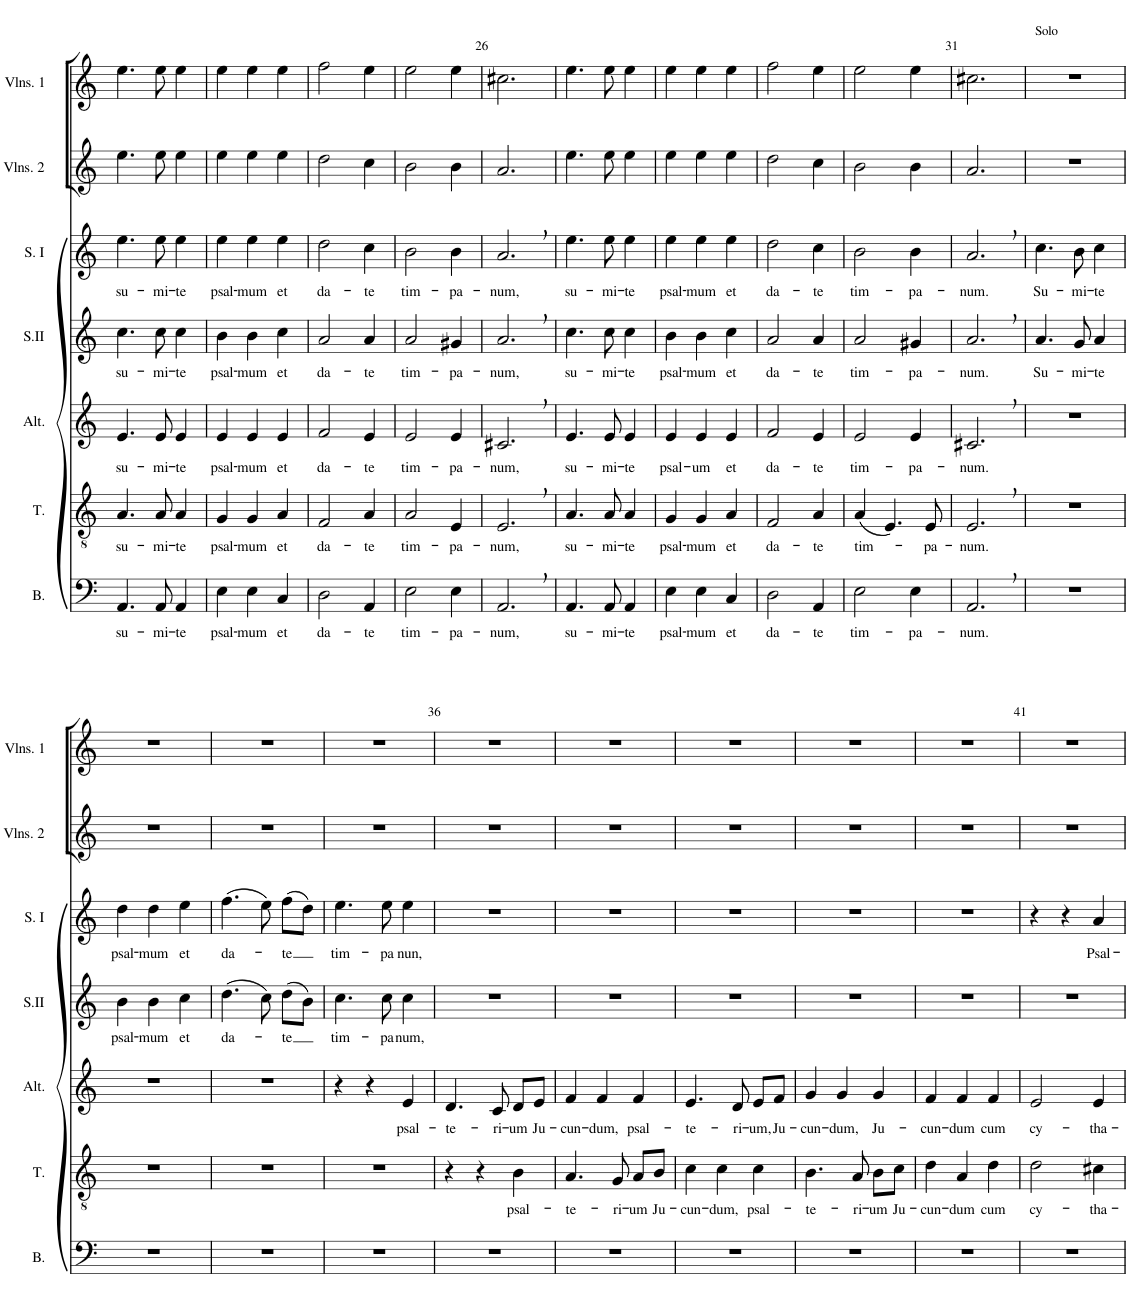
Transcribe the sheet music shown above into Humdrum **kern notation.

**kern	**text	**kern	**text	**kern	**text	**kern	**text	**kern	**text	**kern	**kern
*part7	*part7	*part6	*part6	*part5	*part5	*part4	*part4	*part3	*part3	*part2	*part1
*staff7	*staff7	*staff6	*staff6	*staff5	*staff5	*staff4	*staff4	*staff3	*staff3	*staff2	*staff1
*I"Basse	*	*I"Ténor	*	*I"Alto	*	*I"Soprano II	*	*I"Soprane I	*	*I"Deuxièmes Violons	*I"Premiers Violons
*I'B.	*	*I'T.	*	*I'Alt.	*	*I'S.II	*	*I'S. I	*	*I'Vlns. 2	*I'Vlns. 1
!!LO:PB:g=z
*clefF4	*	*clefGv2	*	*clefG2	*	*clefG2	*	*clefG2	*	*clefG2	*clefG2
*k[]	*	*k[]	*	*k[]	*	*k[]	*	*k[]	*	*k[]	*k[]
*M3/4	*	*M3/4	*	*M3/4	*	*M3/4	*	*M3/4	*	*M3/4	*M3/4
=22	=22	=22	=22	=22	=22	=22	=22	=22	=22	=22	=22
!	!LO:LY:b	!	!LO:LY:b	!	!LO:LY:b	!	!LO:LY:b	!	!LO:LY:b	!	!
4.AA/	su-	4.A/	su-	4.e/	su-	4.cc\	su-	4.ee\	su-	4.ee\	4.ee\
!	!LO:LY:b	!	!LO:LY:b	!	!LO:LY:b	!	!LO:LY:b	!	!LO:LY:b	!	!
8AA/	-mi-	8A/	-mi-	8e/	-mi-	8cc\	-mi-	8ee\	-mi-	8ee\	8ee\
!	!LO:LY:b	!	!LO:LY:b	!	!LO:LY:b	!	!LO:LY:b	!	!LO:LY:b	!	!
4AA/	-te	4A/	-te	4e/	-te	4cc\	-te	4ee\	-te	4ee\	4ee\
=23	=23	=23	=23	=23	=23	=23	=23	=23	=23	=23	=23
!	!LO:LY:b	!	!LO:LY:b	!	!LO:LY:b	!	!LO:LY:b	!	!LO:LY:b	!	!
4E\	psal-	4G/	psal-	4e/	psal-	4b\	psal-	4ee\	psal-	4ee\	4ee\
!	!LO:LY:b	!	!LO:LY:b	!	!LO:LY:b	!	!LO:LY:b	!	!LO:LY:b	!	!
4E\	-mum	4G/	-mum	4e/	-mum	4b\	-mum	4ee\	-mum	4ee\	4ee\
!	!LO:LY:b	!	!LO:LY:b	!	!LO:LY:b	!	!LO:LY:b	!	!LO:LY:b	!	!
4C/	et	4A/	et	4e/	et	4cc\	et	4ee\	et	4ee\	4ee\
=24	=24	=24	=24	=24	=24	=24	=24	=24	=24	=24	=24
!	!LO:LY:b	!	!LO:LY:b	!	!LO:LY:b	!	!LO:LY:b	!	!LO:LY:b	!	!
2D\	da-	2F/	da-	2f/	da-	2a/	da-	2dd\	da-	2dd\	2ff\
!	!LO:LY:b	!	!LO:LY:b	!	!LO:LY:b	!	!LO:LY:b	!	!LO:LY:b	!	!
4AA/	-te	4A/	-te	4e/	-te	4a/	-te	4cc\	-te	4cc\	4ee\
=25	=25	=25	=25	=25	=25	=25	=25	=25	=25	=25	=25
!	!LO:LY:b	!	!LO:LY:b	!	!LO:LY:b	!	!LO:LY:b	!	!LO:LY:b	!	!
2E\	tim-	2A/	tim-	2e/	tim-	2a/	tim-	2b\	tim-	2b\	2ee\
!	!LO:LY:b	!	!LO:LY:b	!	!LO:LY:b	!	!LO:LY:b	!	!LO:LY:b	!	!
4E\	-pa-	4E/	-pa-	4e/	-pa-	4g#X/	-pa-	4b\	-pa-	4b\	4ee\
=26	=26	=26	=26	=26	=26	=26	=26	=26	=26	=26	=26
!	!LO:LY:b	!	!LO:LY:b	!	!LO:LY:b	!	!LO:LY:b	!	!LO:LY:b	!	!
2.AA,/	-num,	2.E,/	-num,	2.c#X,/	-num,	2.a,/	-num,	2.a,/	-num,	2.a/	2.cc#X\
=27	=27	=27	=27	=27	=27	=27	=27	=27	=27	=27	=27
!	!LO:LY:b	!	!LO:LY:b	!	!LO:LY:b	!	!LO:LY:b	!	!LO:LY:b	!	!
4.AA/	su-	4.A/	su-	4.e/	su-	4.cc\	su-	4.ee\	su-	4.ee\	4.ee\
!	!LO:LY:b	!	!LO:LY:b	!	!LO:LY:b	!	!LO:LY:b	!	!LO:LY:b	!	!
8AA/	-mi-	8A/	-mi-	8e/	-mi-	8cc\	-mi-	8ee\	-mi-	8ee\	8ee\
!	!LO:LY:b	!	!LO:LY:b	!	!LO:LY:b	!	!LO:LY:b	!	!LO:LY:b	!	!
4AA/	-te	4A/	-te	4e/	-te	4cc\	-te	4ee\	-te	4ee\	4ee\
=28	=28	=28	=28	=28	=28	=28	=28	=28	=28	=28	=28
!	!LO:LY:b	!	!LO:LY:b	!	!LO:LY:b	!	!LO:LY:b	!	!LO:LY:b	!	!
4E\	psal-	4G/	psal-	4e/	psal-	4b\	psal-	4ee\	psal-	4ee\	4ee\
!	!LO:LY:b	!	!LO:LY:b	!	!LO:LY:b	!	!LO:LY:b	!	!LO:LY:b	!	!
4E\	-mum	4G/	-mum	4e/	-um	4b\	-mum	4ee\	-mum	4ee\	4ee\
!	!LO:LY:b	!	!LO:LY:b	!	!LO:LY:b	!	!LO:LY:b	!	!LO:LY:b	!	!
4C/	et	4A/	et	4e/	et	4cc\	et	4ee\	et	4ee\	4ee\
=29	=29	=29	=29	=29	=29	=29	=29	=29	=29	=29	=29
!	!LO:LY:b	!	!LO:LY:b	!	!LO:LY:b	!	!LO:LY:b	!	!LO:LY:b	!	!
2D\	da-	2F/	da-	2f/	da-	2a/	da-	2dd\	da-	2dd\	2ff\
!	!LO:LY:b	!	!LO:LY:b	!	!LO:LY:b	!	!LO:LY:b	!	!LO:LY:b	!	!
4AA/	-te	4A/	-te	4e/	-te	4a/	-te	4cc\	-te	4cc\	4ee\
=30	=30	=30	=30	=30	=30	=30	=30	=30	=30	=30	=30
!	!LO:LY:b	!	!LO:LY:b	!	!LO:LY:b	!	!LO:LY:b	!	!LO:LY:b	!	!
2E\	tim-	(4A/	tim-	2e/	tim-	2a/	tim-	2b\	tim-	2b\	2ee\
.	.	4.E/)	.	.	.	.	.	.	.	.	.
!	!LO:LY:b	!	!	!	!LO:LY:b	!	!LO:LY:b	!	!LO:LY:b	!	!
4E\	-pa-	.	.	4e/	-pa-	4g#X/	-pa-	4b\	-pa-	4b\	4ee\
!	!	!	!LO:LY:b	!	!	!	!	!	!	!	!
.	.	8E/	-pa-	.	.	.	.	.	.	.	.
=31	=31	=31	=31	=31	=31	=31	=31	=31	=31	=31	=31
!	!LO:LY:b	!	!LO:LY:b	!	!LO:LY:b	!	!LO:LY:b	!	!LO:LY:b	!	!
2.AA,/	-num.	2.E,/	-num.	2.c#X,/	-num.	2.a,/	-num.	2.a,/	-num.	2.a/	2.cc#X\
=32	=32	=32	=32	=32	=32	=32	=32	=32	=32	=32	=32
!	!	!	!	!	!	!	!	!	!	!	!LO:TX:a:t=Solo
!	!	!	!	!	!	!	!LO:LY:b	!	!LO:LY:b	!	!
2.r	.	2.r	.	2.r	.	4.a/	Su-	4.cc\	Su-	2.r	2.r
!	!	!	!	!	!	!	!LO:LY:b	!	!LO:LY:b	!	!
.	.	.	.	.	.	8g/	-mi-	8b\	-mi-	.	.
!	!	!	!	!	!	!	!LO:LY:b	!	!LO:LY:b	!	!
.	.	.	.	.	.	4a/	-te	4cc\	-te	.	.
!!LO:LB:g=z
=33	=33	=33	=33	=33	=33	=33	=33	=33	=33	=33	=33
!	!	!	!	!	!	!	!LO:LY:b	!	!LO:LY:b	!	!
2.r	.	2.r	.	2.r	.	4b\	psal-	4dd\	psal-	2.r	2.r
!	!	!	!	!	!	!	!LO:LY:b	!	!LO:LY:b	!	!
.	.	.	.	.	.	4b\	-mum	4dd\	-mum	.	.
!	!	!	!	!	!	!	!LO:LY:b	!	!LO:LY:b	!	!
.	.	.	.	.	.	4cc\	et	4ee\	et	.	.
=34	=34	=34	=34	=34	=34	=34	=34	=34	=34	=34	=34
!	!	!	!	!	!	!	!LO:LY:b	!	!LO:LY:b	!	!
2.r	.	2.r	.	2.r	.	(4.dd\	da-	(4.ff\	da-	2.r	2.r
.	.	.	.	.	.	8cc\)	.	8ee\)	.	.	.
!	!	!	!	!	!	!	!LO:LY:b	!	!LO:LY:b	!	!
.	.	.	.	.	.	(8dd\L	-te	(8ff\L	-te	.	.
.	.	.	.	.	.	8b\J)	.	8dd\J)	.	.	.
=35	=35	=35	=35	=35	=35	=35	=35	=35	=35	=35	=35
!	!	!	!	!	!	!	!LO:LY:b	!	!LO:LY:b	!	!
2.r	.	2.r	.	4r	.	4.cc\	tim-	4.ee\	tim-	2.r	2.r
.	.	.	.	4r	.	.	.	.	.	.	.
!	!	!	!	!	!	!	!LO:LY:b	!	!LO:LY:b	!	!
.	.	.	.	.	.	8cc\	-pa-	8ee\	-pa-	.	.
!	!	!	!	!	!LO:LY:b	!	!LO:LY:b	!	!LO:LY:b	!	!
.	.	.	.	4e/	psal-	4cc\	-num,	4ee\	-nun,	.	.
=36	=36	=36	=36	=36	=36	=36	=36	=36	=36	=36	=36
!	!	!	!	!	!LO:LY:b	!	!	!	!	!	!
2.r	.	4r	.	4.d/	-te-	2.r	.	2.r	.	2.r	2.r
.	.	4r	.	.	.	.	.	.	.	.	.
!	!	!	!	!	!LO:LY:b	!	!	!	!	!	!
.	.	.	.	8c/	-ri-	.	.	.	.	.	.
!	!	!	!LO:LY:b	!	!LO:LY:b	!	!	!	!	!	!
.	.	4B\	psal-	8d/L	-um	.	.	.	.	.	.
!	!	!	!	!	!LO:LY:b	!	!	!	!	!	!
.	.	.	.	8e/J	Ju-	.	.	.	.	.	.
=37	=37	=37	=37	=37	=37	=37	=37	=37	=37	=37	=37
!	!	!	!LO:LY:b	!	!LO:LY:b	!	!	!	!	!	!
2.r	.	4.A/	-te-	4f/	-cun-	2.r	.	2.r	.	2.r	2.r
!	!	!	!	!	!LO:LY:b	!	!	!	!	!	!
.	.	.	.	4f/	-dum,	.	.	.	.	.	.
!	!	!	!LO:LY:b	!	!	!	!	!	!	!	!
.	.	8G/	-ri-	.	.	.	.	.	.	.	.
!	!	!	!LO:LY:b	!	!LO:LY:b	!	!	!	!	!	!
.	.	8A/L	-um	4f/	psal-	.	.	.	.	.	.
!	!	!	!LO:LY:b	!	!	!	!	!	!	!	!
.	.	8B/J	Ju-	.	.	.	.	.	.	.	.
=38	=38	=38	=38	=38	=38	=38	=38	=38	=38	=38	=38
!	!	!	!LO:LY:b	!	!LO:LY:b	!	!	!	!	!	!
2.r	.	4c\	-cun-	4.e/	-te-	2.r	.	2.r	.	2.r	2.r
!	!	!	!LO:LY:b	!	!	!	!	!	!	!	!
.	.	4c\	-dum,	.	.	.	.	.	.	.	.
!	!	!	!	!	!LO:LY:b	!	!	!	!	!	!
.	.	.	.	8d/	-ri-	.	.	.	.	.	.
!	!	!	!LO:LY:b	!	!LO:LY:b	!	!	!	!	!	!
.	.	4c\	psal-	8e/L	-um,	.	.	.	.	.	.
!	!	!	!	!	!LO:LY:b	!	!	!	!	!	!
.	.	.	.	8f/J	Ju-	.	.	.	.	.	.
=39	=39	=39	=39	=39	=39	=39	=39	=39	=39	=39	=39
!	!	!	!LO:LY:b	!	!LO:LY:b	!	!	!	!	!	!
2.r	.	4.B\	-te-	4g/	-cun-	2.r	.	2.r	.	2.r	2.r
!	!	!	!	!	!LO:LY:b	!	!	!	!	!	!
.	.	.	.	4g/	-dum,	.	.	.	.	.	.
!	!	!	!LO:LY:b	!	!	!	!	!	!	!	!
.	.	8A/	-ri-	.	.	.	.	.	.	.	.
!	!	!	!LO:LY:b	!	!LO:LY:b	!	!	!	!	!	!
.	.	8B\L	-um	4g/	Ju-	.	.	.	.	.	.
!	!	!	!LO:LY:b	!	!	!	!	!	!	!	!
.	.	8c\J	Ju-	.	.	.	.	.	.	.	.
=40	=40	=40	=40	=40	=40	=40	=40	=40	=40	=40	=40
!	!	!	!LO:LY:b	!	!LO:LY:b	!	!	!	!	!	!
2.r	.	4d\	-cun-	4f/	-cun-	2.r	.	2.r	.	2.r	2.r
!	!	!	!LO:LY:b	!	!LO:LY:b	!	!	!	!	!	!
.	.	4A/	-dum	4f/	-dum	.	.	.	.	.	.
!	!	!	!LO:LY:b	!	!LO:LY:b	!	!	!	!	!	!
.	.	4d\	cum	4f/	cum	.	.	.	.	.	.
=41	=41	=41	=41	=41	=41	=41	=41	=41	=41	=41	=41
!	!	!	!LO:LY:b	!	!LO:LY:b	!	!	!	!	!	!
2.r	.	2d\	cy-	2e/	cy-	2.r	.	4r	.	2.r	2.r
.	.	.	.	.	.	.	.	4r	.	.	.
!	!	!	!LO:LY:b	!	!LO:LY:b	!	!	!	!LO:LY:b	!	!
.	.	4c#X\	-tha-	4e/	-tha-	.	.	4a/	Psal-	.	.
=	=	=	=	=	=	=	=	=	=	=	=
*-	*-	*-	*-	*-	*-	*-	*-	*-	*-	*-	*-
